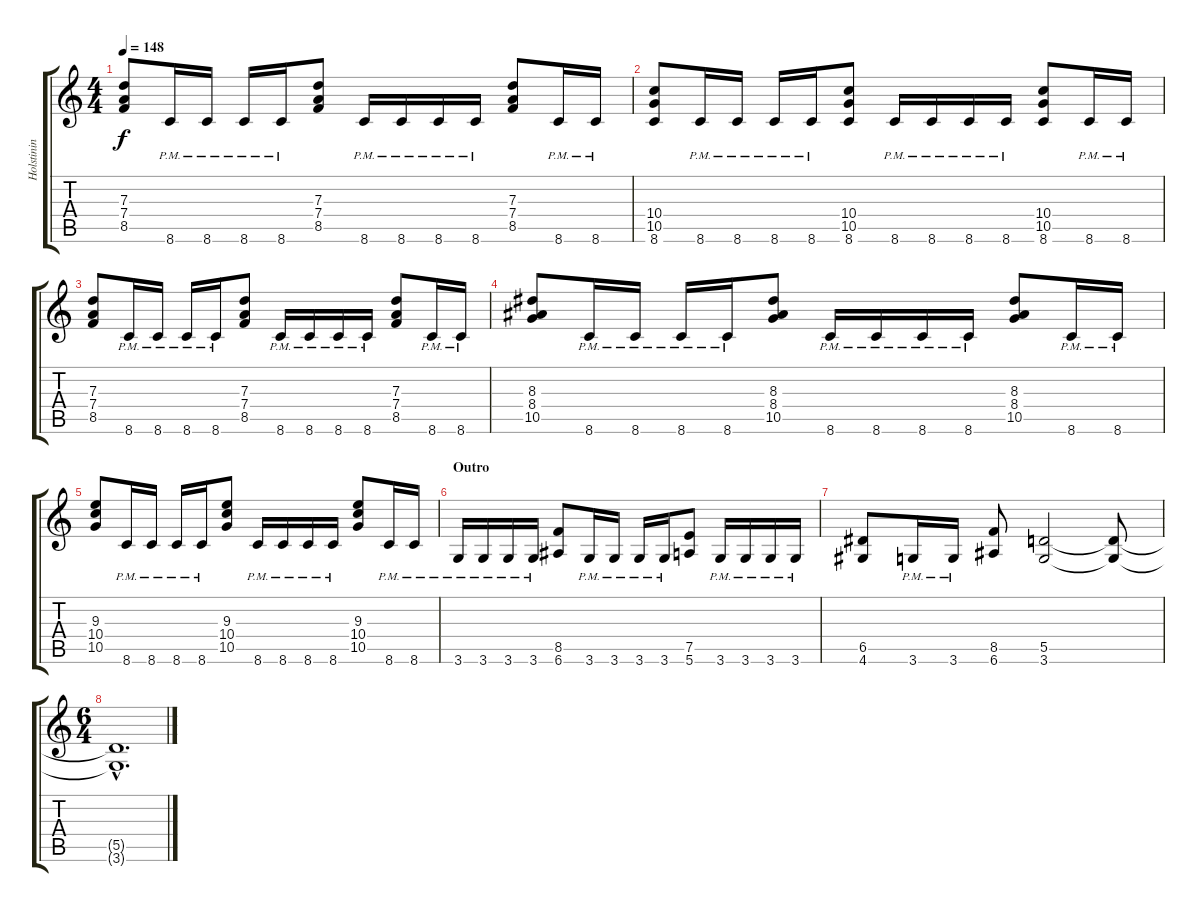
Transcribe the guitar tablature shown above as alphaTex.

\track ("Holstinin" "Holstinin") {instrument distortionguitar}
\staff {score tabs}
\tuning (E4 B3 G3 D3 A2 E2) {hide}
\ts (4 4)
\tempo 148
\clef g2
\ks c
(7.3 7.4 8.5).8{dy f} 8.6{pm}.16 8.6{pm}.16 8.6{pm}.16 8.6{pm}.16 (7.3 7.4 8.5).8 8.6{pm}.16 8.6{pm}.16 8.6{pm}.16 8.6{pm}.16 (7.3 7.4 8.5).8 8.6{pm}.16 8.6{pm}.16 |
(10.4 10.5 8.6).8 8.6{pm}.16 8.6{pm}.16 8.6{pm}.16 8.6{pm}.16 (10.4 10.5 8.6).8 8.6{pm}.16 8.6{pm}.16 8.6{pm}.16 8.6{pm}.16 (10.4 10.5 8.6).8 8.6{pm}.16 8.6{pm}.16 |
(7.3 7.4 8.5).8 8.6{pm}.16 8.6{pm}.16 8.6{pm}.16 8.6{pm}.16 (7.3 7.4 8.5).8 8.6{pm}.16 8.6{pm}.16 8.6{pm}.16 8.6{pm}.16 (7.3 7.4 8.5).8 8.6{pm}.16 8.6{pm}.16 |
(8.3 8.4 10.5).8 8.6{pm}.16 8.6{pm}.16 8.6{pm}.16 8.6{pm}.16 (8.3 8.4 10.5).8 8.6{pm}.16 8.6{pm}.16 8.6{pm}.16 8.6{pm}.16 (8.3 8.4 10.5).8 8.6{pm}.16 8.6{pm}.16 |
(9.3 10.4 10.5).8 8.6{pm}.16 8.6{pm}.16 8.6{pm}.16 8.6{pm}.16 (9.3 10.4 10.5).8 8.6{pm}.16 8.6{pm}.16 8.6{pm}.16 8.6{pm}.16 (9.3 10.4 10.5).8 8.6{pm}.16 8.6{pm}.16 |
\section ("" "Outro")
3.6{pm}.16 3.6{pm}.16 3.6{pm}.16 3.6{pm}.16 (8.5 6.6).8 3.6{pm}.16 3.6{pm}.16 3.6{pm}.16 3.6{pm}.16 (7.5 5.6).8 3.6{pm}.16 3.6{pm}.16 3.6{pm}.16 3.6{pm}.16 |
(6.5 4.6).8 3.6{pm}.16 3.6{pm}.16 (8.5 6.6).8 (5.5 3.6).2 (5.5{t} 3.6{t}).8 |
\ts (6 4)
(5.5{hac t} 3.6{hac t}).1{d}
